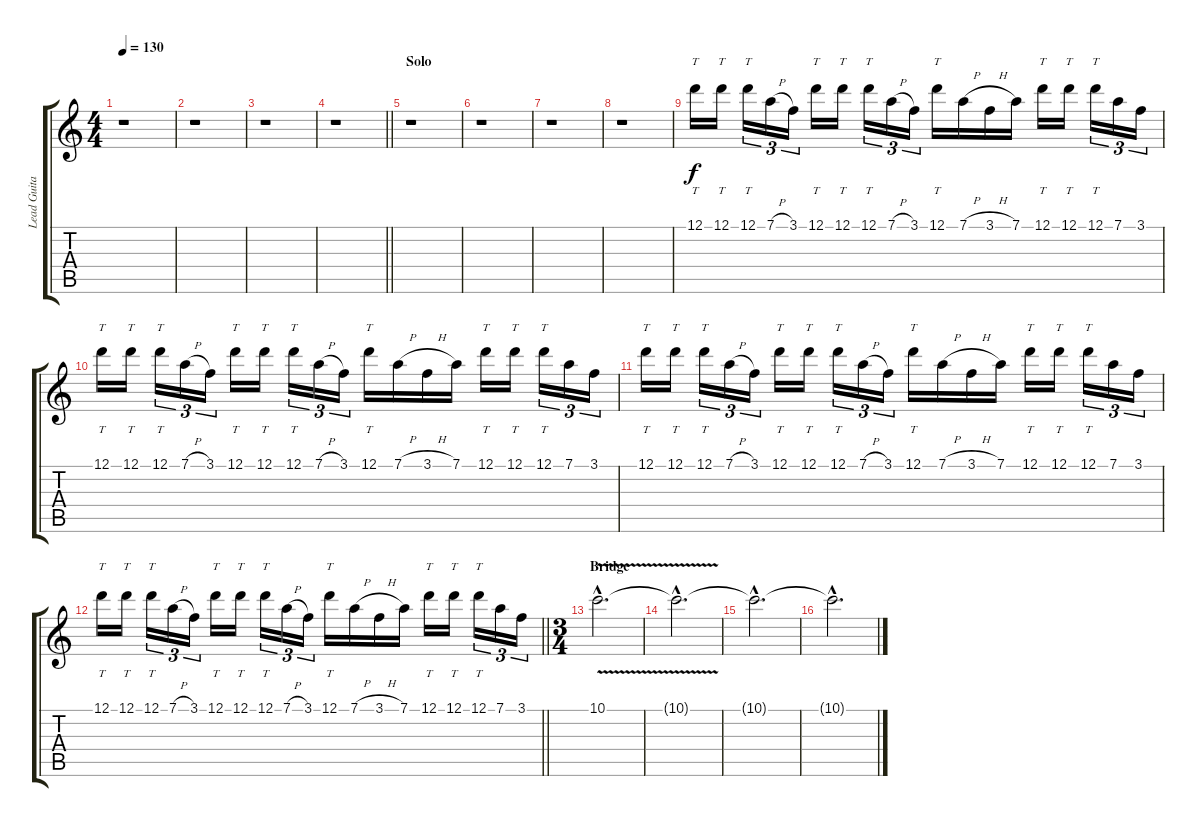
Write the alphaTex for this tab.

\track ("Lead Guitar Harmony" "Lead Guita") {instrument overdrivenguitar}
\staff {score tabs}
\tuning (D4 A3 F3 C3 G2 D2) {hide}
\ts (4 4)
\tempo 130
\clef g2
\ks c
r.1{dy f} |
r.1 |
r.1 |
\barLineRight lightlight
r.1 |
\section ("" "Solo")
r.1 |
r.1 |
r.1 |
r.1 |
12.1.16{tt} 12.1.16{tt} 12.1.16{tt tu (3 2)} 7.1{h}.16{tu (3 2)} 3.1.16{tu (3 2)} 12.1.16{tt} 12.1.16{tt} 12.1.16{tt tu (3 2)} 7.1{h}.16{tu (3 2)} 3.1.16{tu (3 2)} 12.1.16{tt} 7.1{h}.16 3.1{h}.16 7.1.16 12.1.16{tt} 12.1.16{tt} 12.1.16{tt tu (3 2)} 7.1.16{tu (3 2)} 3.1.16{tu (3 2)} |
12.1.16{tt} 12.1.16{tt} 12.1.16{tt tu (3 2)} 7.1{h}.16{tu (3 2)} 3.1.16{tu (3 2)} 12.1.16{tt} 12.1.16{tt} 12.1.16{tt tu (3 2)} 7.1{h}.16{tu (3 2)} 3.1.16{tu (3 2)} 12.1.16{tt} 7.1{h}.16 3.1{h}.16 7.1.16 12.1.16{tt} 12.1.16{tt} 12.1.16{tt tu (3 2)} 7.1.16{tu (3 2)} 3.1.16{tu (3 2)} |
12.1.16{tt} 12.1.16{tt} 12.1.16{tt tu (3 2)} 7.1{h}.16{tu (3 2)} 3.1.16{tu (3 2)} 12.1.16{tt} 12.1.16{tt} 12.1.16{tt tu (3 2)} 7.1{h}.16{tu (3 2)} 3.1.16{tu (3 2)} 12.1.16{tt} 7.1{h}.16 3.1{h}.16 7.1.16 12.1.16{tt} 12.1.16{tt} 12.1.16{tt tu (3 2)} 7.1.16{tu (3 2)} 3.1.16{tu (3 2)} |
\barLineRight lightlight
12.1.16{tt} 12.1.16{tt} 12.1.16{tt tu (3 2)} 7.1{h}.16{tu (3 2)} 3.1.16{tu (3 2)} 12.1.16{tt} 12.1.16{tt} 12.1.16{tt tu (3 2)} 7.1{h}.16{tu (3 2)} 3.1.16{tu (3 2)} 12.1.16{tt} 7.1{h}.16 3.1{h}.16 7.1.16 12.1.16{tt} 12.1.16{tt} 12.1.16{tt tu (3 2)} 7.1.16{tu (3 2)} 3.1.16{tu (3 2)} |
\ts (3 4)
\section ("" "Bridge")
10.1{v hac}.2{d} |
10.1{hac t}.2{d volume 0} |
10.1{hac t}.2{d} |
10.1{hac t}.2{d}
